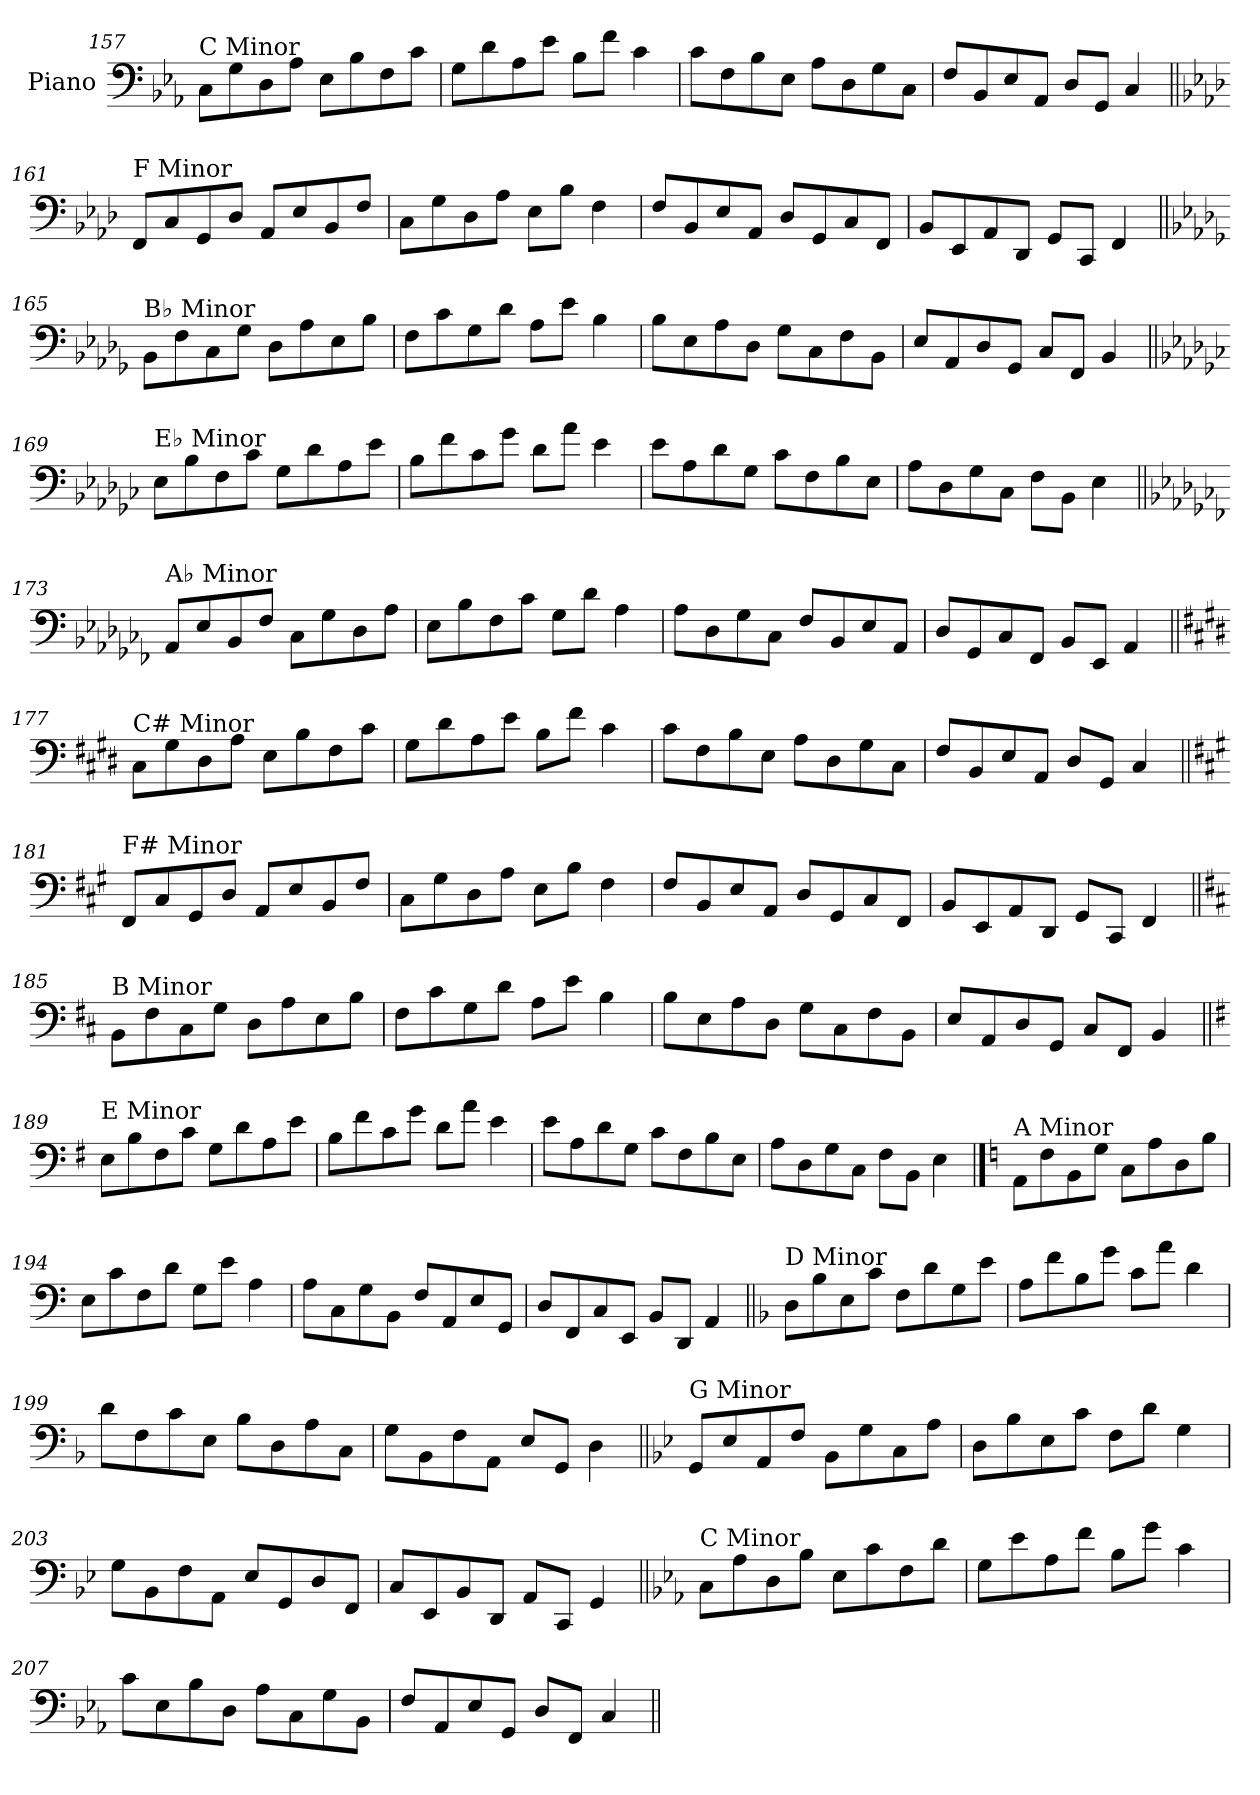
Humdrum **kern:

**kern
*part1
*staff1
*I"Piano
*I'Pno.
!!LO:LB:g=z
*clefF4
*k[b-e-a-]
=157
!LO:TX:a:t=C Minor
8C\L
8G\
8D\
8A-\J
8E-\L
8B-\
8F\
8c\J
=158
8G\L
8d\
8A-\
8e-\J
8B-\L
8f\J
4c\
=159
8c\L
8F\
8B-\
8E-\J
8A-\L
8D\
8G\
8C\J
=160
8F/L
8BB-/
8E-/
8AA-/J
8D/L
8GG/J
4C/
!!LO:LB:g=z
=161||
*k[b-e-a-d-]
!LO:TX:a:t=F Minor
8FF/L
8C/
8GG/
8D-/J
8AA-/L
8E-/
8BB-/
8F/J
=162
8C\L
8G\
8D-\
8A-\J
8E-\L
8B-\J
4F\
=163
8F/L
8BB-/
8E-/
8AA-/J
8D-/L
8GG/
8C/
8FF/J
=164
8BB-/L
8EE-/
8AA-/
8DD-/J
8GG/L
8CC/J
4FF/
!!LO:LB:g=z
=165||
*k[b-e-a-d-g-]
!LO:TX:a:t=B♭ Minor
8BB-\L
8F\
8C\
8G-\J
8D-\L
8A-\
8E-\
8B-\J
=166
8F\L
8c\
8G-\
8d-\J
8A-\L
8e-\J
4B-\
=167
8B-\L
8E-\
8A-\
8D-\J
8G-\L
8C\
8F\
8BB-\J
=168
8E-/L
8AA-/
8D-/
8GG-/J
8C/L
8FF/J
4BB-/
!!LO:LB:g=z
=169||
*k[b-e-a-d-g-c-]
!LO:TX:a:t=E♭ Minor
8E-\L
8B-\
8F\
8c-\J
8G-\L
8d-\
8A-\
8e-\J
=170
8B-\L
8f\
8c-\
8g-\J
8d-\L
8a-\J
4e-\
=171
8e-\L
8A-\
8d-\
8G-\J
8c-\L
8F\
8B-\
8E-\J
=172
8A-\L
8D-\
8G-\
8C-\J
8F\L
8BB-\J
4E-\
!!LO:LB:g=z
=173||
*k[b-e-a-d-g-c-f-]
!LO:TX:a:t=A♭ Minor
8AA-/L
8E-/
8BB-/
8F-/J
8C-\L
8G-\
8D-\
8A-\J
=174
8E-\L
8B-\
8F-\
8c-\J
8G-\L
8d-\J
4A-\
=175
8A-\L
8D-\
8G-\
8C-\J
8F-/L
8BB-/
8E-/
8AA-/J
=176
8D-/L
8GG-/
8C-/
8FF-/J
8BB-/L
8EE-/J
4AA-/
!!LO:LB:g=z
=177||
*k[f#c#g#d#]
!LO:TX:a:t=C# Minor
8C#\L
8G#\
8D#\
8A\J
8E\L
8B\
8F#\
8c#\J
=178
8G#\L
8d#\
8A\
8e\J
8B\L
8f#\J
4c#\
=179
8c#\L
8F#\
8B\
8E\J
8A\L
8D#\
8G#\
8C#\J
=180
8F#/L
8BB/
8E/
8AA/J
8D#/L
8GG#/J
4C#/
!!LO:LB:g=z
=181||
*k[f#c#g#]
!LO:TX:a:t=F# Minor
8FF#/L
8C#/
8GG#/
8D/J
8AA/L
8E/
8BB/
8F#/J
=182
8C#\L
8G#\
8D\
8A\J
8E\L
8B\J
4F#\
=183
8F#/L
8BB/
8E/
8AA/J
8D/L
8GG#/
8C#/
8FF#/J
=184
8BB/L
8EE/
8AA/
8DD/J
8GG#/L
8CC#/J
4FF#/
!!LO:LB:g=z
=185||
*k[f#c#]
!LO:TX:a:t=B Minor
8BB\L
8F#\
8C#\
8G\J
8D\L
8A\
8E\
8B\J
=186
8F#\L
8c#\
8G\
8d\J
8A\L
8e\J
4B\
=187
8B\L
8E\
8A\
8D\J
8G\L
8C#\
8F#\
8BB\J
=188
8E/L
8AA/
8D/
8GG/J
8C#/L
8FF#/J
4BB/
!!LO:LB:g=z
=189||
*k[f#]
!LO:TX:a:t=E Minor
8E\L
8B\
8F#\
8c\J
8G\L
8d\
8A\
8e\J
=190
8B\L
8f#\
8c\
8g\J
8d\L
8a\J
4e\
=191
8e\L
8A\
8d\
8G\J
8c\L
8F#\
8B\
8E\J
=192
8A\L
8D\
8G\
8C\J
8F#\L
8BB\J
4E\
!!LO:PB:g=z
==193
*k[]
!LO:TX:a:t=A Minor
8AA\L
8F\
8BB\
8G\J
8C\L
8A\
8D\
8B\J
=194
8E\L
8c\
8F\
8d\J
8G\L
8e\J
4A\
=195
8A\L
8C\
8G\
8BB\J
8F/L
8AA/
8E/
8GG/J
=196
8D/L
8FF/
8C/
8EE/J
8BB/L
8DD/J
4AA/
!!LO:LB:g=z
=197||
*k[b-]
!LO:TX:a:t=D Minor
8D\L
8B-\
8E\
8c\J
8F\L
8d\
8G\
8e\J
=198
8A\L
8f\
8B-\
8g\J
8c\L
8a\J
4d\
=199
8d\L
8F\
8c\
8E\J
8B-\L
8D\
8A\
8C\J
=200
8G\L
8BB-\
8F\
8AA\J
8E/L
8GG/J
4D\
!!LO:LB:g=z
=201||
*k[b-e-]
!LO:TX:a:t=G Minor
8GG/L
8E-/
8AA/
8F/J
8BB-\L
8G\
8C\
8A\J
=202
8D\L
8B-\
8E-\
8c\J
8F\L
8d\J
4G\
=203
8G\L
8BB-\
8F\
8AA\J
8E-/L
8GG/
8D/
8FF/J
=204
8C/L
8EE-/
8BB-/
8DD/J
8AA/L
8CC/J
4GG/
!!LO:LB:g=z
=205||
*k[b-e-a-]
!LO:TX:a:t=C Minor
8C\L
8A-\
8D\
8B-\J
8E-\L
8c\
8F\
8d\J
=206
8G\L
8e-\
8A-\
8f\J
8B-\L
8g\J
4c\
=207
8c\L
8E-\
8B-\
8D\J
8A-\L
8C\
8G\
8BB-\J
=208
8F/L
8AA-/
8E-/
8GG/J
8D/L
8FF/J
4C/
=||
*-
